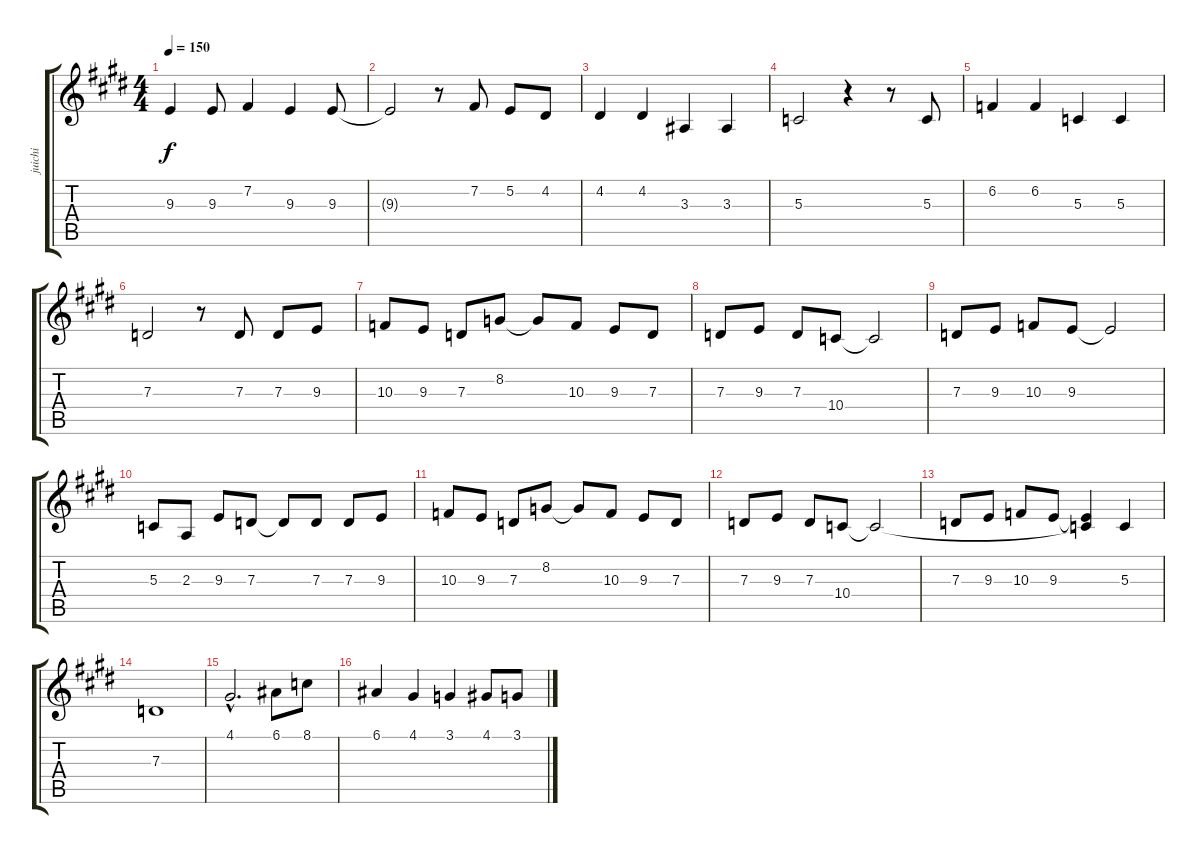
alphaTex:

\track ("juichi" "juichi") {instrument altosax}
\staff {score tabs}
\tuning (E4 B3 G3 D3 A2 E2) {hide}
\ts (4 4)
\tempo 150
\clef g2
\ks c#minor
9.3.4{dy f} 9.3.8 7.2.4 9.3.4 9.3.8 |
9.3{t}.2 r.8 7.2.8 5.2.8 4.2.8 |
4.2.4 4.2.4 3.3.4 3.3.4 |
5.3.2 r.4 r.8 5.3.8 |
6.2.4 6.2.4 5.3.4 5.3.4 |
7.3.2 r.8 7.3.8 7.3.8 9.3.8 |
10.3.8 9.3.8 7.3.8 8.2.8 8.2{t}.8 10.3.8 9.3.8 7.3.8 |
7.3.8 9.3.8 7.3.8 10.4.8 10.4{t}.2 |
7.3.8 9.3.8 10.3.8 9.3.8 9.3{t}.2 |
5.3.8 2.3.8 9.3.8 7.3.8 7.3{t}.8 7.3.8 7.3.8 9.3.8 |
10.3.8 9.3.8 7.3.8 8.2.8 8.2{t}.8 10.3.8 9.3.8 7.3.8 |
7.3.8 9.3.8 7.3.8 10.4.8 10.4{t}.2 |
7.3.8 9.3.8 10.3.8 9.3.8 (9.3{t} 10.4{t}).4 5.3.4 |
7.3.1 |
4.1{hac}.2{d} 6.1.8 8.1.8 |
6.1.4 4.1.4 3.1.4 4.1.8 3.1.8
